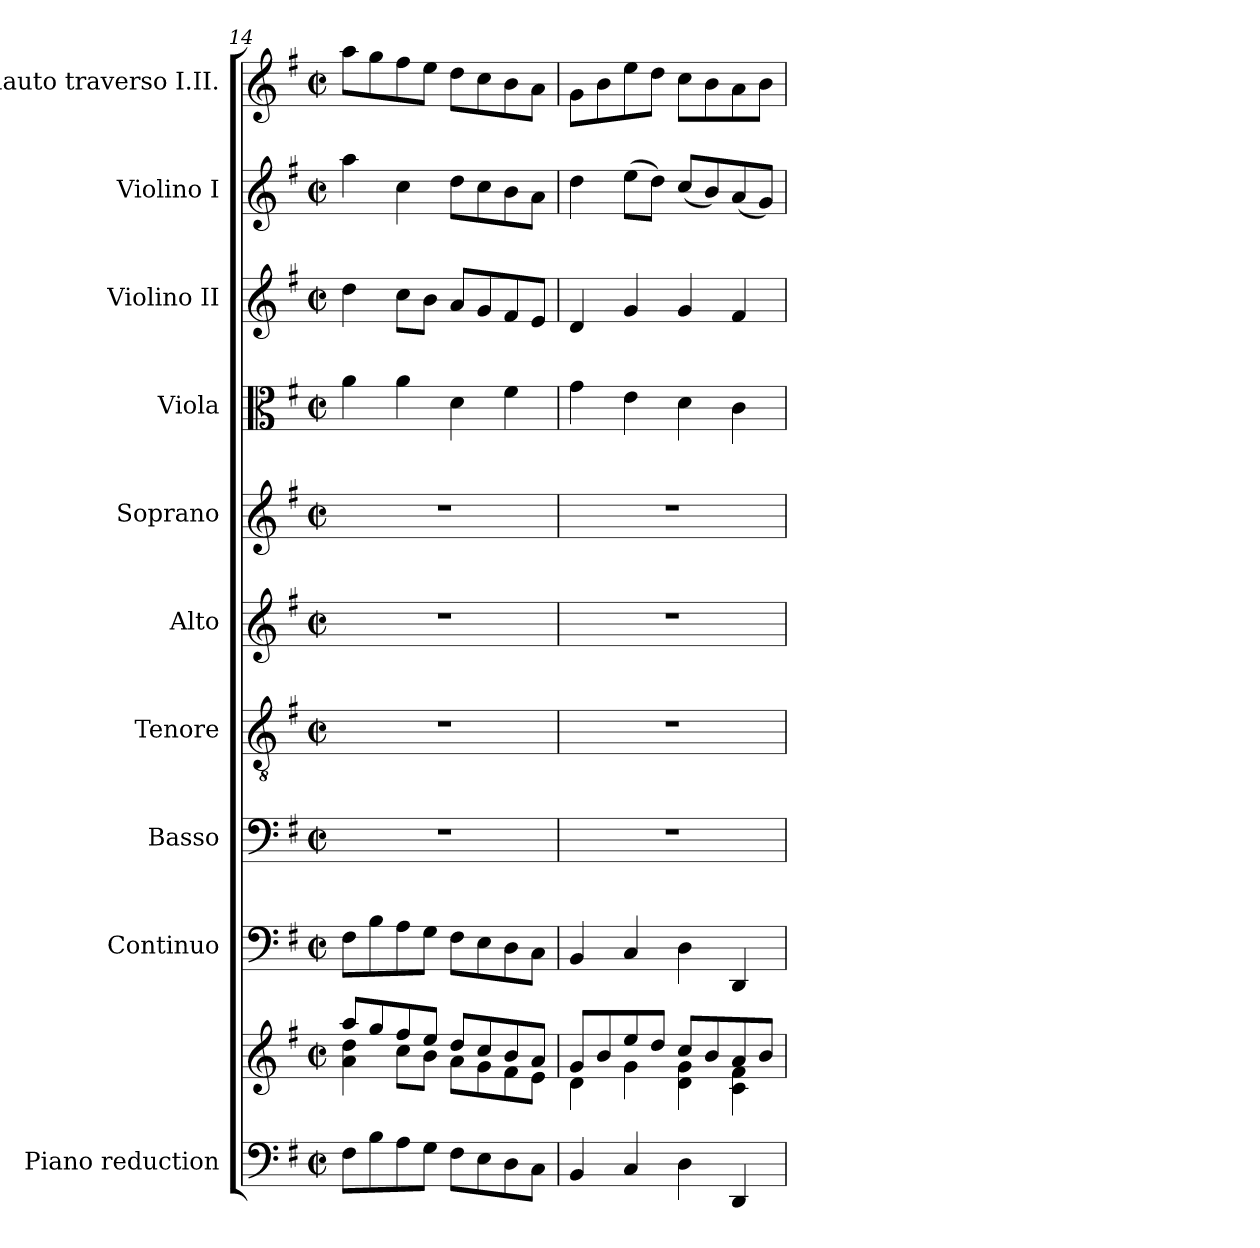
**kern	**kern	**kern	**kern	**kern	**kern	**kern	**kern	**kern	**kern	**kern
*part10	*part10	*part9	*part8	*part7	*part6	*part5	*part4	*part3	*part2	*part1
*staff11	*staff10	*staff9	*staff8	*staff7	*staff6	*staff5	*staff4	*staff3	*staff2	*staff1
*I"Piano reduction	*	*I"Continuo	*I"Basso	*I"Tenore	*I"Alto	*I"Soprano	*I"Viola	*I"Violino II	*I"Violino I	*I"Flauto traverso I.II.
*I'Pno	*	*	*	*	*	*	*I'Vla	*I'Vln	*I'Vln	*I'Fl
*clefF4	*clefG2	*clefF4	*clefF4	*clefGv2	*clefG2	*clefG2	*clefC3	*clefG2	*clefG2	*clefG2
*k[f#]	*k[f#]	*k[f#]	*k[f#]	*k[f#]	*k[f#]	*k[f#]	*k[f#]	*k[f#]	*k[f#]	*k[f#]
*M2/2	*M2/2	*M2/2	*M2/2	*M2/2	*M2/2	*M2/2	*M2/2	*M2/2	*M2/2	*M2/2
*met(c|)	*met(c|)	*met(c|)	*met(c|)	*met(c|)	*met(c|)	*met(c|)	*met(c|)	*met(c|)	*met(c|)	*met(c|)
=14	=14	=14	=14	=14	=14	=14	=14	=14	=14	=14
*	*^	*	*	*	*	*	*	*	*	*
8F#\L	8aa/L	4a\ 4dd\	8F#\L	1r	1r	1r	1r	4a\	4dd\	4aa\	8aa\L
8B\	8gg/	.	8B\	.	.	.	.	.	.	.	8gg\
8A\	8ff#/	8cc\L	8A\	.	.	.	.	4a\	8cc\L	4cc\	8ff#\
8G\J	8ee/J	8b\J	8G\J	.	.	.	.	.	8b\J	.	8ee\J
8F#\L	8dd/L	8a\L	8F#\L	.	.	.	.	4d\	8a/L	8dd\L	8dd\L
8E\	8cc/	8g\	8E\	.	.	.	.	.	8g/	8cc\	8cc\
8D\	8b/	8f#\	8D\	.	.	.	.	4f#\	8f#/	8b\	8b\
8C\J	8a/J	8e\J	8C\J	.	.	.	.	.	8e/J	8a\J	8a\J
=15	=15	=15	=15	=15	=15	=15	=15	=15	=15	=15	=15
4BB/	8g/L	4d\	4BB/	1r	1r	1r	1r	4g\	4d/	4dd\	8g\L
.	8b/	.	.	.	.	.	.	.	.	.	8b\
4C/	8ee/	4g\	4C/	.	.	.	.	4e\	4g/	(>8ee\L	8ee\
.	8dd/J	.	.	.	.	.	.	.	.	8dd\J)	8dd\J
4D\	8cc/L	4d\ 4g\	4D\	.	.	.	.	4d\	4g/	(<8cc/L	8cc\L
.	8b/	.	.	.	.	.	.	.	.	8b/)	8b\
4DD/	8a/	4c\ 4f#\	4DD/	.	.	.	.	4c\	4f#/	(<8a/	8a\
.	8b/J	.	.	.	.	.	.	.	.	8g/J)	8b\J
*	*v	*v	*	*	*	*	*	*	*	*	*
=	=	=	=	=	=	=	=	=	=	=
*-	*-	*-	*-	*-	*-	*-	*-	*-	*-	*-
